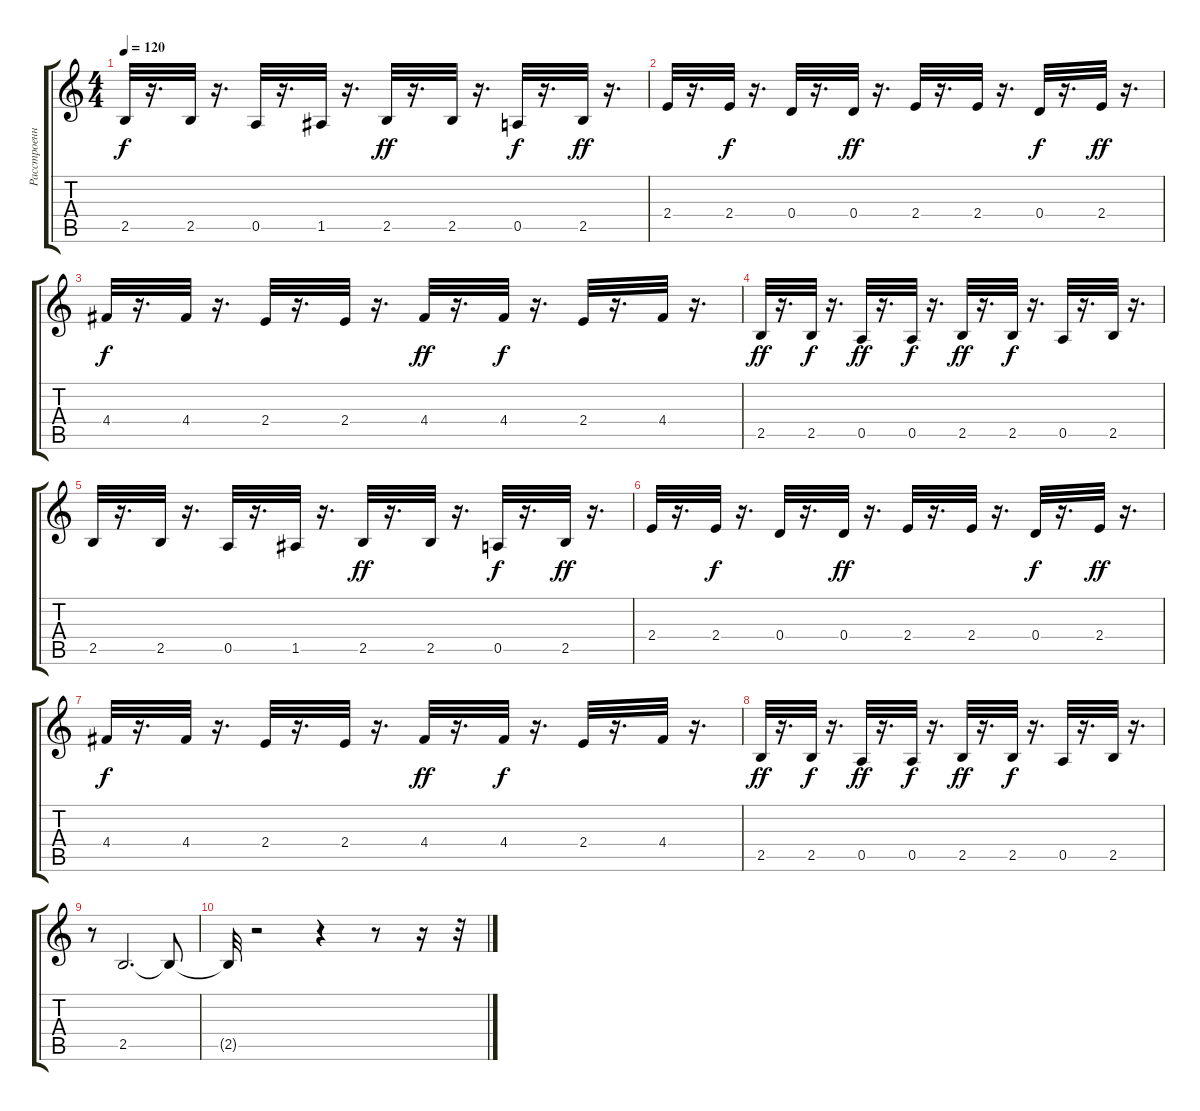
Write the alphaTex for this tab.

\track ("Расстроенный Бас" "Расстроенн") {instrument fretlessbass}
\staff {score tabs}
\tuning (E4 B3 G3 D3 A2 E2) {hide}
\ts (4 4)
\tempo 120
\clef g2
\ks c
2.5.32{dy f} r.16{d} 2.5.32 r.16{d} 0.5.32 r.16{d} 1.5.32 r.16{d} 2.5.32{dy ff} r.16{d} 2.5.32 r.16{d} 0.5.32{dy f} r.16{d} 2.5.32{dy ff} r.16{d} |
2.4.32 r.16{d} 2.4.32{dy f} r.16{d} 0.4.32 r.16{d} 0.4.32{dy ff} r.16{d} 2.4.32 r.16{d} 2.4.32 r.16{d} 0.4.32{dy f} r.16{d} 2.4.32{dy ff} r.16{d} |
4.4.32{dy f} r.16{d} 4.4.32 r.16{d} 2.4.32 r.16{d} 2.4.32 r.16{d} 4.4.32{dy ff} r.16{d} 4.4.32{dy f} r.16{d} 2.4.32 r.16{d} 4.4.32 r.16{d} |
2.5.32{dy ff} r.16{d} 2.5.32{dy f} r.16{d} 0.5.32{dy ff} r.16{d} 0.5.32{dy f} r.16{d} 2.5.32{dy ff} r.16{d} 2.5.32{dy f} r.16{d} 0.5.32 r.16{d} 2.5.32 r.16{d} |
2.5.32 r.16{d} 2.5.32 r.16{d} 0.5.32 r.16{d} 1.5.32 r.16{d} 2.5.32{dy ff} r.16{d} 2.5.32 r.16{d} 0.5.32{dy f} r.16{d} 2.5.32{dy ff} r.16{d} |
2.4.32 r.16{d} 2.4.32{dy f} r.16{d} 0.4.32 r.16{d} 0.4.32{dy ff} r.16{d} 2.4.32 r.16{d} 2.4.32 r.16{d} 0.4.32{dy f} r.16{d} 2.4.32{dy ff} r.16{d} |
4.4.32{dy f} r.16{d} 4.4.32 r.16{d} 2.4.32 r.16{d} 2.4.32 r.16{d} 4.4.32{dy ff} r.16{d} 4.4.32{dy f} r.16{d} 2.4.32 r.16{d} 4.4.32 r.16{d} |
2.5.32{dy ff} r.16{d} 2.5.32{dy f} r.16{d} 0.5.32{dy ff} r.16{d} 0.5.32{dy f} r.16{d} 2.5.32{dy ff} r.16{d} 2.5.32{dy f} r.16{d} 0.5.32 r.16{d} 2.5.32 r.16{d} |
r.8 2.5.2{d} 2.5{t}.8 |
2.5{t}.32 r.2 r.4 r.8 r.16 r.32
